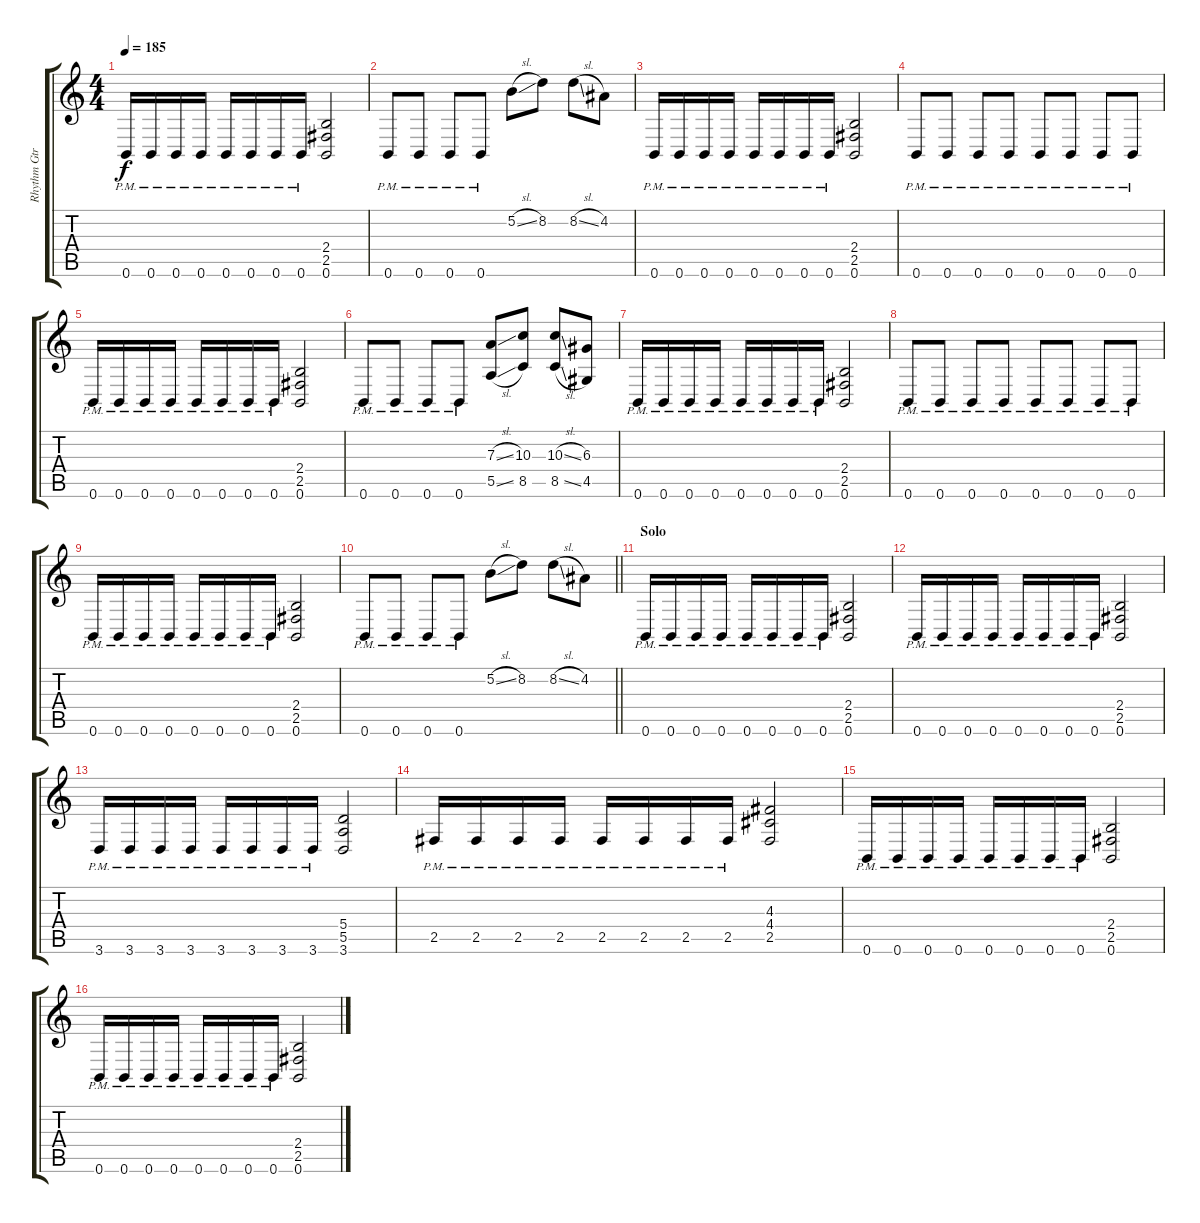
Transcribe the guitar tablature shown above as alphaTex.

\track ("Rhythm Gtr." "Rhythm Gtr") {instrument distortionguitar}
\staff {score tabs}
\tuning (B3 Gb3 D3 A2 E2 B1) {hide}
\ts (4 4)
\tempo 185
\clef g2
\ks c
0.6{pm}.16{dy f} 0.6{pm}.16 0.6{pm}.16 0.6{pm}.16 0.6{pm}.16 0.6{pm}.16 0.6{pm}.16 0.6{pm}.16 (2.4 2.5 0.6).2 |
0.6{pm}.8 0.6{pm}.8 0.6{pm}.8 0.6{pm}.8 5.2{sl}.8 8.2.8 8.2{sl}.8 4.2.8 |
0.6{pm}.16 0.6{pm}.16 0.6{pm}.16 0.6{pm}.16 0.6{pm}.16 0.6{pm}.16 0.6{pm}.16 0.6{pm}.16 (2.4 2.5 0.6).2 |
0.6{pm}.8 0.6{pm}.8 0.6{pm}.8 0.6{pm}.8 0.6{pm}.8 0.6{pm}.8 0.6{pm}.8 0.6{pm}.8 |
0.6{pm}.16 0.6{pm}.16 0.6{pm}.16 0.6{pm}.16 0.6{pm}.16 0.6{pm}.16 0.6{pm}.16 0.6{pm}.16 (2.4 2.5 0.6).2 |
0.6{pm}.8 0.6{pm}.8 0.6{pm}.8 0.6{pm}.8 (7.3{sl} 5.5{sl}).8 (10.3 8.5).8 (10.3{sl} 8.5{sl}).8 (6.3 4.5).8 |
0.6{pm}.16 0.6{pm}.16 0.6{pm}.16 0.6{pm}.16 0.6{pm}.16 0.6{pm}.16 0.6{pm}.16 0.6{pm}.16 (2.4 2.5 0.6).2 |
0.6{pm}.8 0.6{pm}.8 0.6{pm}.8 0.6{pm}.8 0.6{pm}.8 0.6{pm}.8 0.6{pm}.8 0.6{pm}.8 |
0.6{pm}.16 0.6{pm}.16 0.6{pm}.16 0.6{pm}.16 0.6{pm}.16 0.6{pm}.16 0.6{pm}.16 0.6{pm}.16 (2.4 2.5 0.6).2 |
\barLineRight lightlight
0.6{pm}.8 0.6{pm}.8 0.6{pm}.8 0.6{pm}.8 5.2{sl}.8 8.2.8 8.2{sl}.8 4.2.8 |
\section ("" "Solo")
0.6{pm}.16 0.6{pm}.16 0.6{pm}.16 0.6{pm}.16 0.6{pm}.16 0.6{pm}.16 0.6{pm}.16 0.6{pm}.16 (2.4 2.5 0.6).2 |
0.6{pm}.16 0.6{pm}.16 0.6{pm}.16 0.6{pm}.16 0.6{pm}.16 0.6{pm}.16 0.6{pm}.16 0.6{pm}.16 (2.4 2.5 0.6).2 |
3.6{pm}.16 3.6{pm}.16 3.6{pm}.16 3.6{pm}.16 3.6{pm}.16 3.6{pm}.16 3.6{pm}.16 3.6{pm}.16 (5.4 5.5 3.6).2 |
2.5{pm}.16 2.5{pm}.16 2.5{pm}.16 2.5{pm}.16 2.5{pm}.16 2.5{pm}.16 2.5{pm}.16 2.5{pm}.16 (4.3 4.4 2.5).2 |
0.6{pm}.16 0.6{pm}.16 0.6{pm}.16 0.6{pm}.16 0.6{pm}.16 0.6{pm}.16 0.6{pm}.16 0.6{pm}.16 (2.4 2.5 0.6).2 |
0.6{pm}.16 0.6{pm}.16 0.6{pm}.16 0.6{pm}.16 0.6{pm}.16 0.6{pm}.16 0.6{pm}.16 0.6{pm}.16 (2.4 2.5 0.6).2
